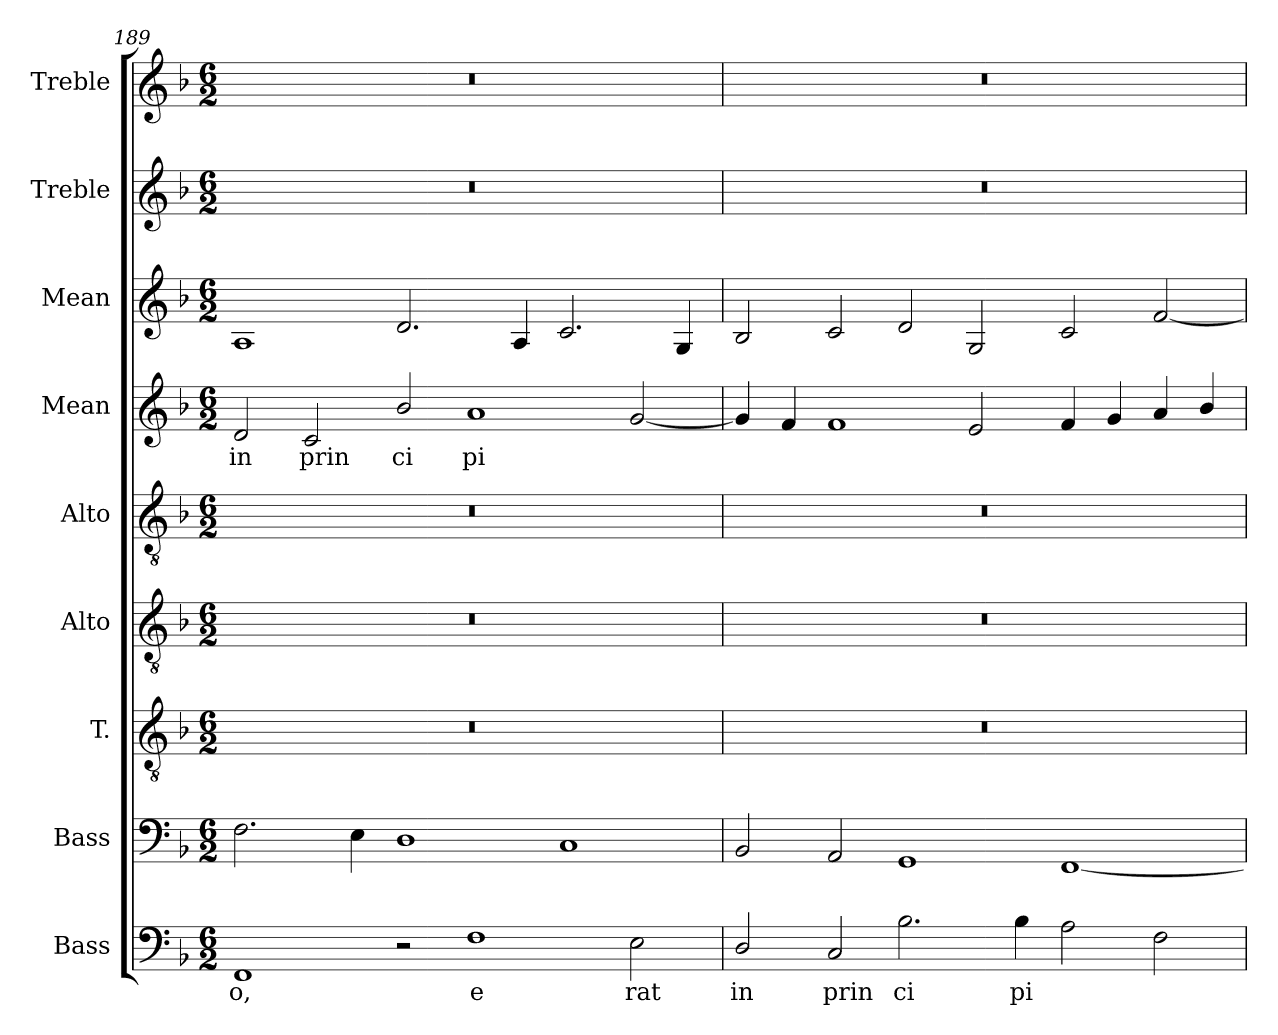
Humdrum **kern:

**kern	**text	**kern	**kern	**kern	**kern	**kern	**text	**kern	**kern	**kern
*part9	*part9	*part8	*part7	*part6	*part5	*part4	*part4	*part3	*part2	*part1
*staff9	*staff9	*staff8	*staff7	*staff6	*staff5	*staff4	*staff4	*staff3	*staff2	*staff1
*I"Bass	*	*I"Bass	*I"T.	*I"Alto	*I"Alto	*I"Mean	*	*I"Mean	*I"Treble	*I"Treble
*I'B.	*	*I'B.	*I'T.	*I'A2.	*I'A1.	*I'M.	*	*I'M.	*I'Tr.	*I'Tr.
*clefF4	*	*clefF4	*clefGv2	*clefGv2	*clefGv2	*clefG2	*	*clefG2	*clefG2	*clefG2
*	*	*	*ITrd7c12	*ITrd7c12	*ITrd7c12	*	*	*	*	*
*k[b-]	*	*k[b-]	*k[b-]	*k[b-]	*k[b-]	*k[b-]	*	*k[b-]	*k[b-]	*k[b-]
*F:	*	*F:	*F:	*F:	*F:	*F:	*	*F:	*F:	*F:
*M6/2	*	*M6/2	*M6/2	*M6/2	*M6/2	*M6/2	*	*M6/2	*M6/2	*M6/2
=189	=189	=189	=189	=189	=189	=189	=189	=189	=189	=189
!	!LO:LY:b:color=#000000	!	!LO:N:vis=1	!LO:N:vis=1	!LO:N:vis=1	!	!	!	!	!
!	!	!	!	!	!	!	!LO:LY:b:color=#000000	!	!LO:N:vis=1	!LO:N:vis=1
1FFi	o,	2.Fi\	0.r	0.r	0.r	2di/	in	1Ai	0.r	0.r
!	!	!	!	!	!	!	!LO:LY:b:color=#000000	!	!	!
.	.	.	.	.	.	2ci/	prin	.	.	.
.	.	4Ei\	.	.	.	.	.	.	.	.
!	!	!	!	!	!	!	!LO:LY:b:color=#000000	!	!	!
2r	.	1Di	.	.	.	2b-i/	ci	2.di/	.	.
!	!LO:LY:b:color=#000000	!	!	!	!	!	!	!	!	!
!	!	!	!	!	!	!	!LO:LY:b:color=#000000	!	!	!
1Fi	e	.	.	.	.	1ai	pi	.	.	.
.	.	.	.	.	.	.	.	4Ai/	.	.
.	.	1Ci	.	.	.	.	.	2.ci/	.	.
!	!LO:LY:b:color=#000000	!	!	!	!	!	!	!	!	!
2Ei\	rat	.	.	.	.	[<2gi/	.	.	.	.
.	.	.	.	.	.	.	.	4Gi/	.	.
=190	=190	=190	=190	=190	=190	=190	=190	=190	=190	=190
!	!LO:LY:b:color=#000000	!	!LO:N:vis=1	!LO:N:vis=1	!LO:N:vis=1	!	!	!	!LO:N:vis=1	!LO:N:vis=1
2Di/	in	2BB-i/	0.r	0.r	0.r	4gi/]	.	2B-i/	0.r	0.r
.	.	.	.	.	.	4fi/	.	.	.	.
!	!LO:LY:b:color=#000000	!	!	!	!	!	!	!	!	!
2Ci/	prin	2AAi/	.	.	.	1fi	.	2ci/	.	.
!	!LO:LY:b:color=#000000	!	!	!	!	!	!	!	!	!
2.B-i\	ci	1GGi	.	.	.	.	.	2di/	.	.
.	.	.	.	.	.	2ei/	.	2Gi/	.	.
!	!LO:LY:b:color=#000000	!	!	!	!	!	!	!	!	!
4B-i\	pi	.	.	.	.	.	.	.	.	.
2Ai\	.	[<1FFi	.	.	.	4fi/	.	2ci/	.	.
.	.	.	.	.	.	4gi/	.	.	.	.
2Fi\	.	.	.	.	.	4ai/	.	[<2fi/	.	.
.	.	.	.	.	.	4b-i/	.	.	.	.
=	=	=	=	=	=	=	=	=	=	=
*-	*-	*-	*-	*-	*-	*-	*-	*-	*-	*-
